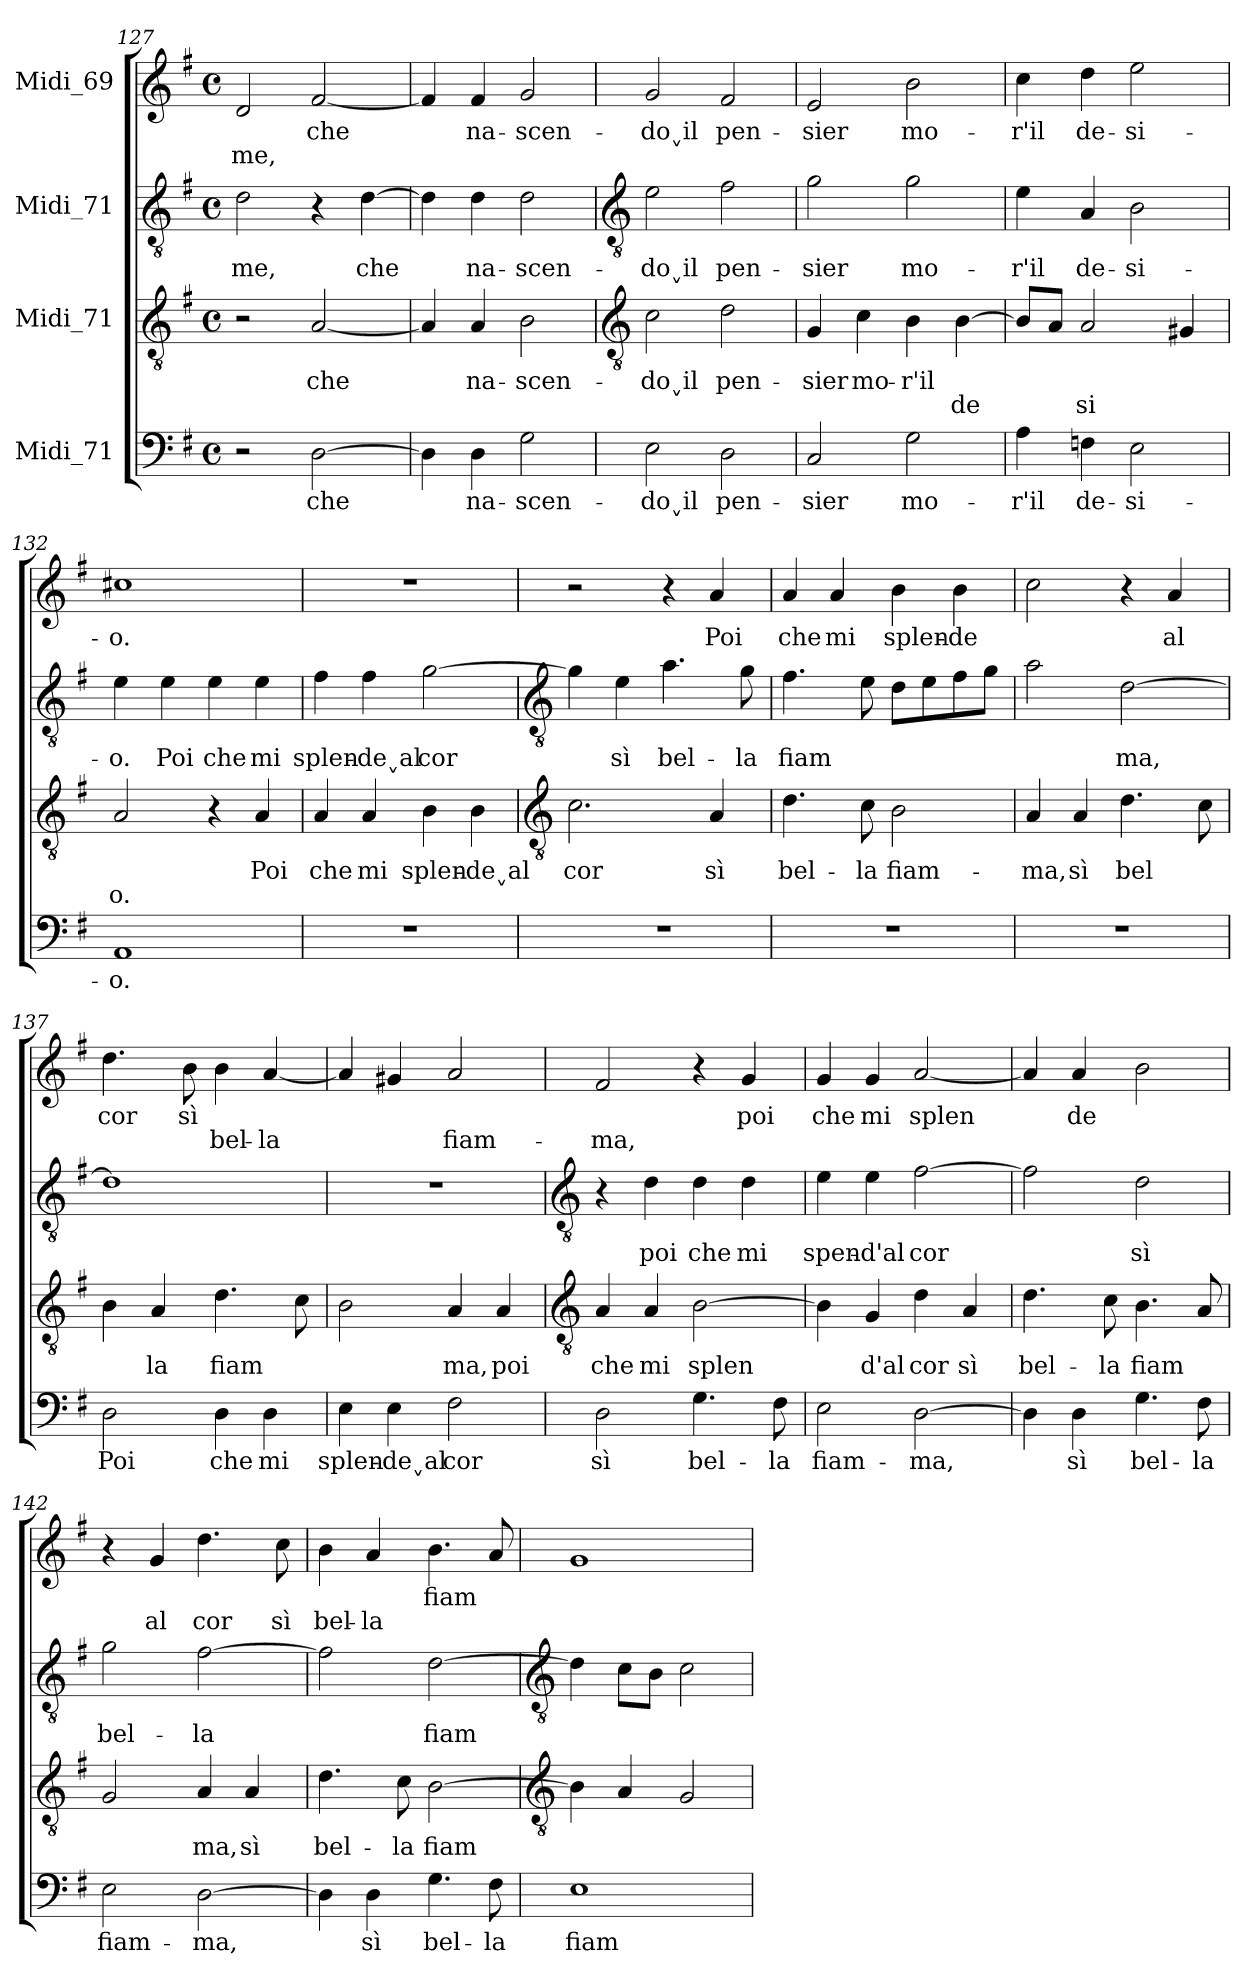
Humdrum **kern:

**kern	**text	**kern	**text	**text	**kern	**text	**kern	**text	**text
*part4	*part4	*part3	*part3	*part3	*part2	*part2	*part1	*part1	*part1
*staff4	*staff4	*staff3	*staff3	*staff3	*staff2	*staff2	*staff1	*staff1	*staff1
*I"Midi_71	*	*I"Midi_71	*	*	*I"Midi_71	*	*I"Midi_69	*	*
*clefF4	*	*clefGv2	*	*	*clefGv2	*	*clefG2	*	*
*k[f#]	*	*k[f#]	*	*	*k[f#]	*	*k[f#]	*	*
*G:	*	*G:	*	*	*G:	*	*G:	*	*
*M4/4	*	*M4/4	*	*	*M4/4	*	*M4/4	*	*
*met(c)	*	*met(c)	*	*	*met(c)	*	*met(c)	*	*
=127	=127	=127	=127	=127	=127	=127	=127	=127	=127
!	!	!	!	!	!	!LO:LY:b	!	!	!LO:LY:b
2r	.	2r	.	.	2d	me,	2d	.	-me,
!	!LO:LY:b	!	!LO:LY:b	!	!	!	!	!LO:LY:b	!
[2D	che	[2A	che	.	4r	.	[2f#	che	.
!	!	!	!	!	!	!LO:LY:b	!	!	!
.	.	.	.	.	[4d	che	.	.	.
=128	=128	=128	=128	=128	=128	=128	=128	=128	=128
4D]	.	4A]	.	.	4d]	.	4f#]	.	.
!	!LO:LY:b	!	!LO:LY:b	!	!	!LO:LY:b	!	!LO:LY:b	!
4D	na-	4A	na-	.	4d	na-	4f#	na-	.
!	!LO:LY:b	!	!LO:LY:b	!	!	!LO:LY:b	!	!LO:LY:b	!
2G	-scen-	2B	-scen-	.	2d	-scen-	2g	-scen-	.
!!LO:LB:g=z
=129	=129	=129	=129	=129	=129	=129	=129	=129	=129
*	*	*clefGv2	*	*	*clefGv2	*	*	*	*
!	!LO:LY:b	!	!LO:LY:b	!	!	!LO:LY:b	!	!LO:LY:b	!
2E	-doˬil	2c	-doˬil	.	2e	-doˬil	2g	-doˬil	.
!	!LO:LY:b	!	!LO:LY:b	!	!	!LO:LY:b	!	!LO:LY:b	!
2D	pen-	2d	pen-	.	2f#	pen-	2f#	pen-	.
=130	=130	=130	=130	=130	=130	=130	=130	=130	=130
!	!LO:LY:b	!	!LO:LY:b	!	!	!LO:LY:b	!	!LO:LY:b	!
2C	-sier	4G	-sier	.	2g	-sier	2e	-sier	.
!	!	!	!LO:LY:b	!	!	!	!	!	!
.	.	4c	mo-	.	.	.	.	.	.
!	!LO:LY:b	!	!LO:LY:b	!	!	!LO:LY:b	!	!LO:LY:b	!
2G	mo-	4B	-r'il	.	2g	mo-	2b	mo-	.
!	!	!	!	!LO:LY:b	!	!	!	!	!
.	.	[4B	.	de	.	.	.	.	.
=131	=131	=131	=131	=131	=131	=131	=131	=131	=131
!	!LO:LY:b	!	!	!	!	!LO:LY:b	!	!LO:LY:b	!
4A	-r'il	8BL]	.	.	4e	-r'il	4cc	-r'il	.
.	.	8AJ	.	.	.	.	.	.	.
!	!LO:LY:b	!	!	!LO:LY:b	!	!LO:LY:b	!	!LO:LY:b	!
4Fn	de-	2A	.	si	4A	de-	4dd	de-	.
!	!LO:LY:b	!	!	!	!	!LO:LY:b	!	!LO:LY:b	!
2E	-si-	.	.	.	2B	-si-	2ee	-si-	.
.	.	4G#X	.	.	.	.	.	.	.
=132	=132	=132	=132	=132	=132	=132	=132	=132	=132
!	!LO:LY:b	!	!	!LO:LY:b	!	!LO:LY:b	!	!LO:LY:b	!
1AA	-o.	2A	.	o.	4e	-o.	1cc#X	-o.	.
!	!	!	!	!	!	!LO:LY:b	!	!	!
.	.	.	.	.	4e	Poi	.	.	.
!	!	!	!	!	!	!LO:LY:b	!	!	!
.	.	4r	.	.	4e	che	.	.	.
!	!	!	!LO:LY:b	!	!	!LO:LY:b	!	!	!
.	.	4A	Poi	.	4e	mi	.	.	.
=133	=133	=133	=133	=133	=133	=133	=133	=133	=133
!	!	!	!LO:LY:b	!	!	!LO:LY:b	!	!	!
1r	.	4A	che	.	4f#	splen-	1r	.	.
!	!	!	!LO:LY:b	!	!	!LO:LY:b	!	!	!
.	.	4A	mi	.	4f#	-deˬal	.	.	.
!	!	!	!LO:LY:b	!	!	!LO:LY:b	!	!	!
.	.	4B	splen-	.	[2g	cor	.	.	.
!	!	!	!LO:LY:b	!	!	!	!	!	!
.	.	4B	-deˬal	.	.	.	.	.	.
!!LO:LB:g=z
=134	=134	=134	=134	=134	=134	=134	=134	=134	=134
*	*	*clefGv2	*	*	*clefGv2	*	*	*	*
!	!	!	!LO:LY:b	!	!	!	!	!	!
1r	.	2.c	cor	.	4g]	.	2r	.	.
!	!	!	!	!	!	!LO:LY:b	!	!	!
.	.	.	.	.	4e	sì	.	.	.
!	!	!	!	!	!	!LO:LY:b	!	!	!
.	.	.	.	.	4.a	bel-	4r	.	.
!	!	!	!LO:LY:b	!	!	!	!	!LO:LY:b	!
.	.	4A	sì	.	.	.	4a	Poi	.
!	!	!	!	!	!	!LO:LY:b	!	!	!
.	.	.	.	.	8g	-la	.	.	.
=135	=135	=135	=135	=135	=135	=135	=135	=135	=135
!	!	!	!LO:LY:b	!	!	!LO:LY:b	!	!LO:LY:b	!
1r	.	4.d	bel-	.	4.f#	fiam	4a	che	.
!	!	!	!	!	!	!	!	!LO:LY:b	!
.	.	.	.	.	.	.	4a	mi	.
!	!	!	!LO:LY:b	!	!	!	!	!	!
.	.	8c	-la	.	8e	.	.	.	.
!	!	!	!LO:LY:b	!	!	!	!	!LO:LY:b	!
.	.	2B	fiam-	.	8dL	.	4b	splen-	.
.	.	.	.	.	8e	.	.	.	.
!	!	!	!	!	!	!	!	!LO:LY:b	!
.	.	.	.	.	8f#	.	4b	-de	.
.	.	.	.	.	8gJ	.	.	.	.
=136	=136	=136	=136	=136	=136	=136	=136	=136	=136
!	!	!	!LO:LY:b	!	!	!	!	!	!
1r	.	4A	-ma,	.	2a	.	2cc	.	.
!	!	!	!LO:LY:b	!	!	!	!	!	!
.	.	4A	sì	.	.	.	.	.	.
!	!	!	!LO:LY:b	!	!	!LO:LY:b	!	!	!
.	.	4.d	bel	.	[2d	ma,	4r	.	.
!	!	!	!	!	!	!	!	!LO:LY:b	!
.	.	.	.	.	.	.	4a	al	.
.	.	8c	.	.	.	.	.	.	.
=137	=137	=137	=137	=137	=137	=137	=137	=137	=137
!	!LO:LY:b	!	!	!	!	!	!	!LO:LY:b	!
2D	Poi	4B	.	.	1d]	.	4.dd	cor	.
!	!	!	!LO:LY:b	!	!	!	!	!	!
.	.	4A	la	.	.	.	.	.	.
!	!	!	!	!	!	!	!	!LO:LY:b	!
.	.	.	.	.	.	.	8b	sì	.
!	!LO:LY:b	!	!LO:LY:b	!	!	!	!	!	!LO:LY:b
4D	che	4.d	fiam	.	.	.	4b	.	bel-
!	!LO:LY:b	!	!	!	!	!	!	!	!LO:LY:b
4D	mi	.	.	.	.	.	[4a	.	-la
.	.	8c	.	.	.	.	.	.	.
=138	=138	=138	=138	=138	=138	=138	=138	=138	=138
!	!LO:LY:b	!	!	!	!	!	!	!	!
4E	splen-	2B	.	.	1r	.	4a]	.	.
!	!LO:LY:b	!	!	!	!	!	!	!	!
4E	-deˬal	.	.	.	.	.	4g#X	.	.
!	!LO:LY:b	!	!LO:LY:b	!	!	!	!	!	!LO:LY:b
2F#	cor	4A	ma,	.	.	.	2a	.	fiam-
!	!	!	!LO:LY:b	!	!	!	!	!	!
.	.	4A	poi	.	.	.	.	.	.
!!LO:LB:g=z
=139	=139	=139	=139	=139	=139	=139	=139	=139	=139
*	*	*clefGv2	*	*	*clefGv2	*	*	*	*
!	!LO:LY:b	!	!LO:LY:b	!	!	!	!	!	!LO:LY:b
2D	sì	4A	che	.	4r	.	2f#	.	-ma,
!	!	!	!LO:LY:b	!	!	!LO:LY:b	!	!	!
.	.	4A	mi	.	4d	poi	.	.	.
!	!LO:LY:b	!	!LO:LY:b	!	!	!LO:LY:b	!	!	!
4.G	bel-	[2B	splen	.	4d	che	4r	.	.
!	!	!	!	!	!	!LO:LY:b	!	!LO:LY:b	!
.	.	.	.	.	4d	mi	4g	poi	.
!	!LO:LY:b	!	!	!	!	!	!	!	!
8F#	-la	.	.	.	.	.	.	.	.
=140	=140	=140	=140	=140	=140	=140	=140	=140	=140
!	!LO:LY:b	!	!	!	!	!LO:LY:b	!	!LO:LY:b	!
2E	fiam-	4B]	.	.	4e	spen-	4g	che	.
!	!	!	!LO:LY:b	!	!	!LO:LY:b	!	!LO:LY:b	!
.	.	4G	d'al	.	4e	-d'al	4g	mi	.
!	!LO:LY:b	!	!LO:LY:b	!	!	!LO:LY:b	!	!LO:LY:b	!
[2D	-ma,	4d	cor	.	[2f#	cor	[2a	splen	.
!	!	!	!LO:LY:b	!	!	!	!	!	!
.	.	4A	sì	.	.	.	.	.	.
=141	=141	=141	=141	=141	=141	=141	=141	=141	=141
!	!	!	!LO:LY:b	!	!	!	!	!	!
4D]	.	4.d	bel-	.	2f#]	.	4a]	.	.
!	!LO:LY:b	!	!	!	!	!	!	!LO:LY:b	!
4D	sì	.	.	.	.	.	4a	de	.
!	!	!	!LO:LY:b	!	!	!	!	!	!
.	.	8c	-la	.	.	.	.	.	.
!	!LO:LY:b	!	!LO:LY:b	!	!	!LO:LY:b	!	!	!
4.G	bel-	4.B	fiam	.	2d	sì	2b	.	.
!	!LO:LY:b	!	!	!	!	!	!	!	!
8F#	-la	8A	.	.	.	.	.	.	.
=142	=142	=142	=142	=142	=142	=142	=142	=142	=142
!	!LO:LY:b	!	!	!	!	!LO:LY:b	!	!	!
2E	fiam-	2G	.	.	2g	bel-	4r	.	.
!	!	!	!	!	!	!	!	!	!LO:LY:b
.	.	.	.	.	.	.	4g	.	al
!	!LO:LY:b	!	!LO:LY:b	!	!	!LO:LY:b	!	!	!LO:LY:b
[2D	-ma,	4A	ma,	.	[2f#	-la	4.dd	.	cor
!	!	!	!LO:LY:b	!	!	!	!	!	!
.	.	4A	sì	.	.	.	.	.	.
!	!	!	!	!	!	!	!	!	!LO:LY:b
.	.	.	.	.	.	.	8cc	.	sì
=143	=143	=143	=143	=143	=143	=143	=143	=143	=143
!	!	!	!LO:LY:b	!	!	!	!	!	!LO:LY:b
4D]	.	4.d	bel-	.	2f#]	.	4b	.	bel-
!	!LO:LY:b	!	!	!	!	!	!	!	!LO:LY:b
4D	sì	.	.	.	.	.	4a	.	-la
!	!	!	!LO:LY:b	!	!	!	!	!	!
.	.	8c	-la	.	.	.	.	.	.
!	!LO:LY:b	!	!LO:LY:b	!	!	!LO:LY:b	!	!LO:LY:b	!
4.G	bel-	[2B	fiam	.	[2d	fiam	4.b	fiam	.
!	!LO:LY:b	!	!	!	!	!	!	!	!
8F#	-la	.	.	.	.	.	8a	.	.
!!LO:LB:g=z
=144	=144	=144	=144	=144	=144	=144	=144	=144	=144
*	*	*clefGv2	*	*	*clefGv2	*	*	*	*
!	!LO:LY:b	!	!	!	!	!	!	!	!
1E	fiam-	4B]	.	.	4d]	.	1g	.	.
.	.	4A	.	.	8cL	.	.	.	.
.	.	.	.	.	8BJ	.	.	.	.
.	.	2G	.	.	2c	.	.	.	.
=	=	=	=	=	=	=	=	=	=
*-	*-	*-	*-	*-	*-	*-	*-	*-	*-
